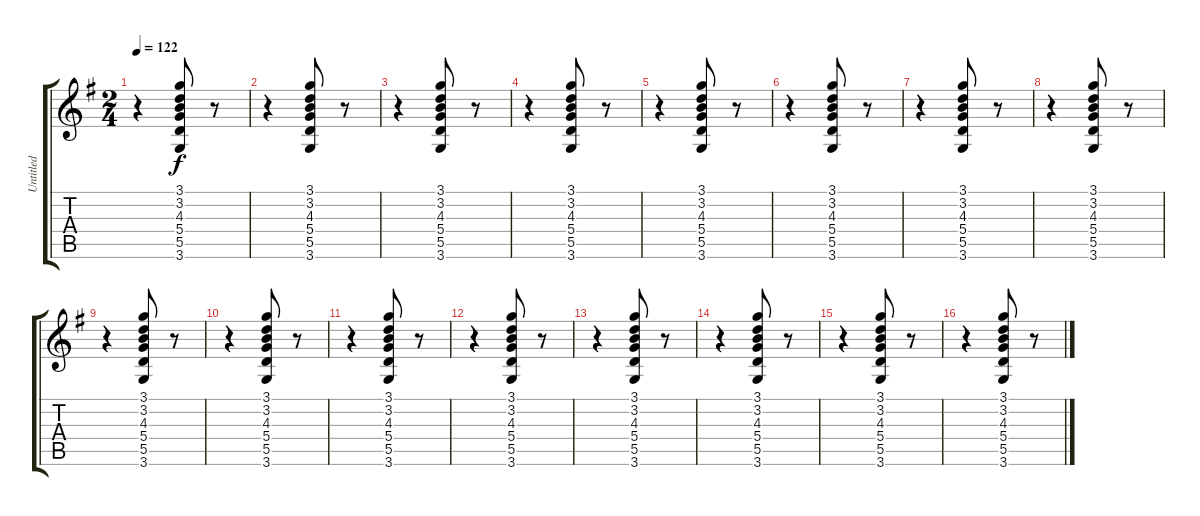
\track ("Untitled" "Untitled") {instrument acousticguitarsteel}
\staff {score tabs}
\tuning (E4 B3 G3 D3 A2 E2) {hide}
\ts (2 4)
\tempo 122
\clef g2
\ks g
r.4{dy f} (3.1 3.2 4.3 5.4 5.5 3.6).8 r.8 |
r.4 (3.1 3.2 4.3 5.4 5.5 3.6).8 r.8 |
r.4 (3.1 3.2 4.3 5.4 5.5 3.6).8 r.8 |
r.4 (3.1 3.2 4.3 5.4 5.5 3.6).8 r.8 |
r.4 (3.1 3.2 4.3 5.4 5.5 3.6).8 r.8 |
r.4 (3.1 3.2 4.3 5.4 5.5 3.6).8 r.8 |
r.4 (3.1 3.2 4.3 5.4 5.5 3.6).8 r.8 |
r.4 (3.1 3.2 4.3 5.4 5.5 3.6).8 r.8 |
r.4 (3.1 3.2 4.3 5.4 5.5 3.6).8 r.8 |
r.4 (3.1 3.2 4.3 5.4 5.5 3.6).8 r.8 |
r.4 (3.1 3.2 4.3 5.4 5.5 3.6).8 r.8 |
r.4 (3.1 3.2 4.3 5.4 5.5 3.6).8 r.8 |
r.4 (3.1 3.2 4.3 5.4 5.5 3.6).8 r.8 |
r.4 (3.1 3.2 4.3 5.4 5.5 3.6).8 r.8 |
r.4 (3.1 3.2 4.3 5.4 5.5 3.6).8 r.8 |
r.4 (3.1 3.2 4.3 5.4 5.5 3.6).8 r.8
